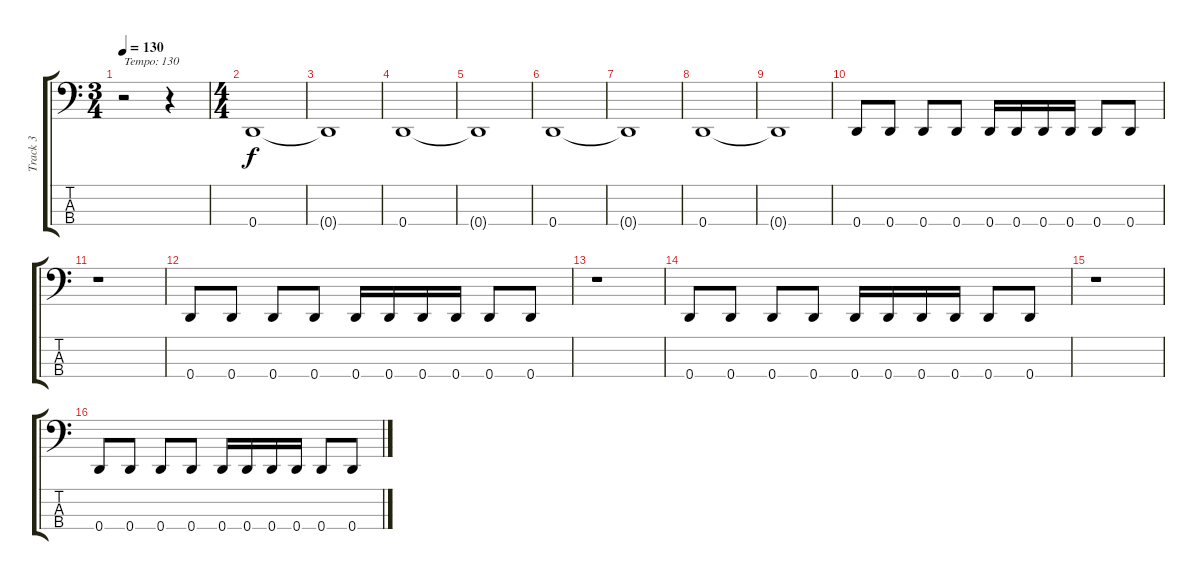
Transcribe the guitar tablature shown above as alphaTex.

\track ("Track 3" "Track 3") {instrument electricbasspick}
\staff {score tabs}
\tuning (F2 C2 G1 D1) {hide}
\ts (3 4)
\tempo 130
\clef f4
\ks c
r.2{txt "Tempo: 130" dy f} r.4 |
\ts (4 4)
0.4.1 |
0.4{t}.1 |
0.4.1 |
0.4{t}.1 |
0.4.1 |
0.4{t}.1 |
0.4.1 |
0.4{t}.1 |
0.4.8 0.4.8 0.4.8 0.4.8 0.4.16 0.4.16 0.4.16 0.4.16 0.4.8 0.4.8 |
r.1 |
0.4.8 0.4.8 0.4.8 0.4.8 0.4.16 0.4.16 0.4.16 0.4.16 0.4.8 0.4.8 |
r.1 |
0.4.8 0.4.8 0.4.8 0.4.8 0.4.16 0.4.16 0.4.16 0.4.16 0.4.8 0.4.8 |
r.1 |
0.4.8 0.4.8 0.4.8 0.4.8 0.4.16 0.4.16 0.4.16 0.4.16 0.4.8 0.4.8
